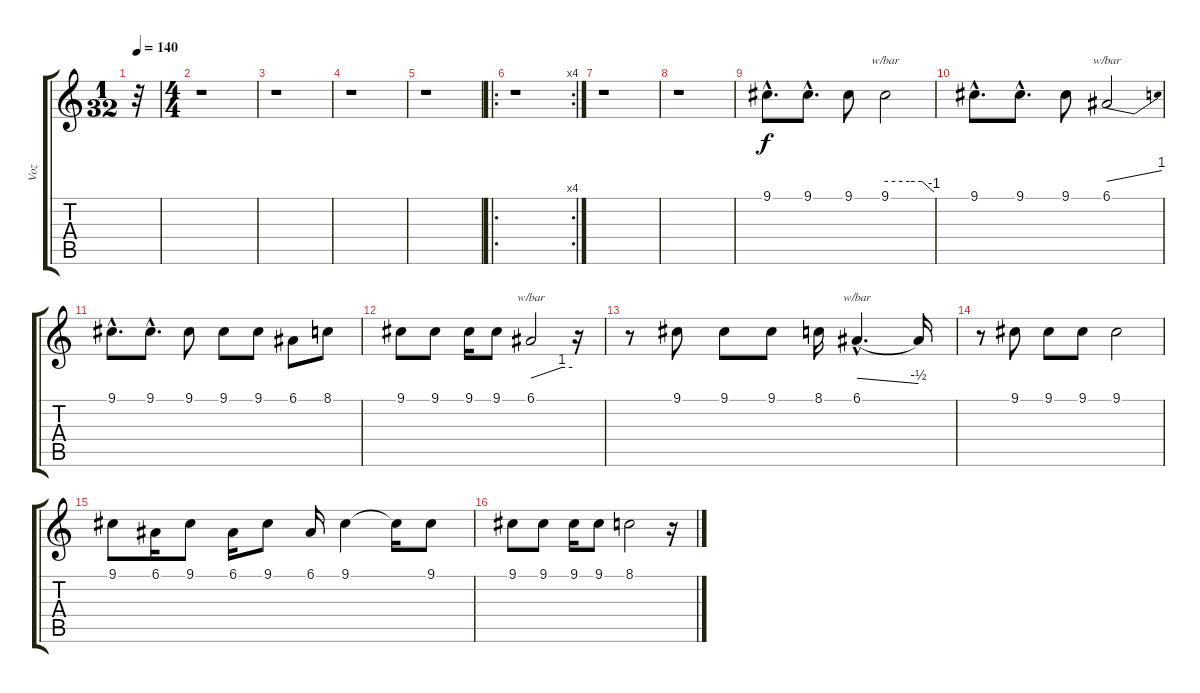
\track ("Voz" "Voz") {instrument tuba}
\staff {score tabs}
\tuning (E4 B3 G3 D3 A2 E2) {hide}
\ts (1 32)
\tempo 140
\clef g2
\ks c
r.32{dy f instrument tuba} |
\ts (4 4)
r.1 |
r.1 |
r.1 |
r.1 |
\ro
\rc 4
r.1 |
r.1 |
r.1 |
9.1{hac}.8{d} 9.1{hac}.8{d} 9.1.8 9.1.2{tbe (custom default 0 0 30 0 45 0 60 -4)} |
9.1{hac}.8{d} 9.1{hac}.8{d} 9.1.8 6.1.2{tbe (dive default 0 0 60 4)} |
9.1{hac}.8{d} 9.1{hac}.8{d} 9.1.8 9.1.8 9.1.8 6.1.8 8.1.8 |
9.1.8 9.1.8 9.1.16 9.1.8 6.1.2{tbe (custom default 0 0 45 4 60 4)} r.16 |
r.8 9.1.8 9.1.8 9.1.8 8.1.16 6.1{hac}.4{d tbe (dive default 0 0 60 -2)} 6.1{t}.16 |
r.8 9.1.8 9.1.8 9.1.8 9.1.2 |
9.1.8 6.1.16 9.1.8 6.1.16 9.1.8 6.1.16 9.1.4 9.1{t}.16 9.1.8 |
9.1.8 9.1.8 9.1.16 9.1.8 8.1.2 r.16
